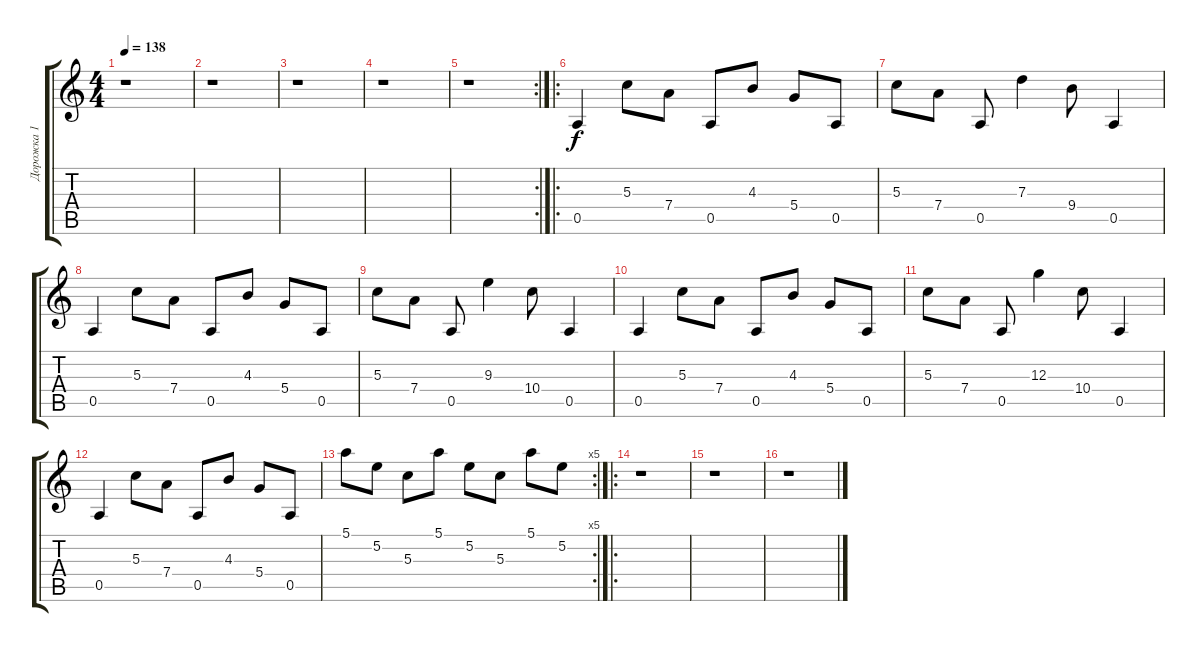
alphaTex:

\track ("Дорожка 1" "Дорожка 1") {instrument electricguitarclean}
\staff {score tabs}
\tuning (E4 B3 G3 D3 A2 E2) {hide}
\ts (4 4)
\tempo 138
\clef g2
\ks c
r.1{dy f} |
r.1 |
r.1 |
r.1 |
\rc 2
r.1 |
\ro
0.5.4 5.3.8 7.4.8 0.5.8 4.3.8 5.4.8 0.5.8 |
5.3.8 7.4.8 0.5.8 7.3.4 9.4.8 0.5.4 |
0.5.4 5.3.8 7.4.8 0.5.8 4.3.8 5.4.8 0.5.8 |
5.3.8 7.4.8 0.5.8 9.3.4 10.4.8 0.5.4 |
0.5.4 5.3.8 7.4.8 0.5.8 4.3.8 5.4.8 0.5.8 |
5.3.8 7.4.8 0.5.8 12.3.4 10.4.8 0.5.4 |
0.5.4 5.3.8 7.4.8 0.5.8 4.3.8 5.4.8 0.5.8 |
\rc 5
5.1.8 5.2.8 5.3.8 5.1.8 5.2.8 5.3.8 5.1.8 5.2.8 |
\ro
r.1 |
r.1 |
r.1
